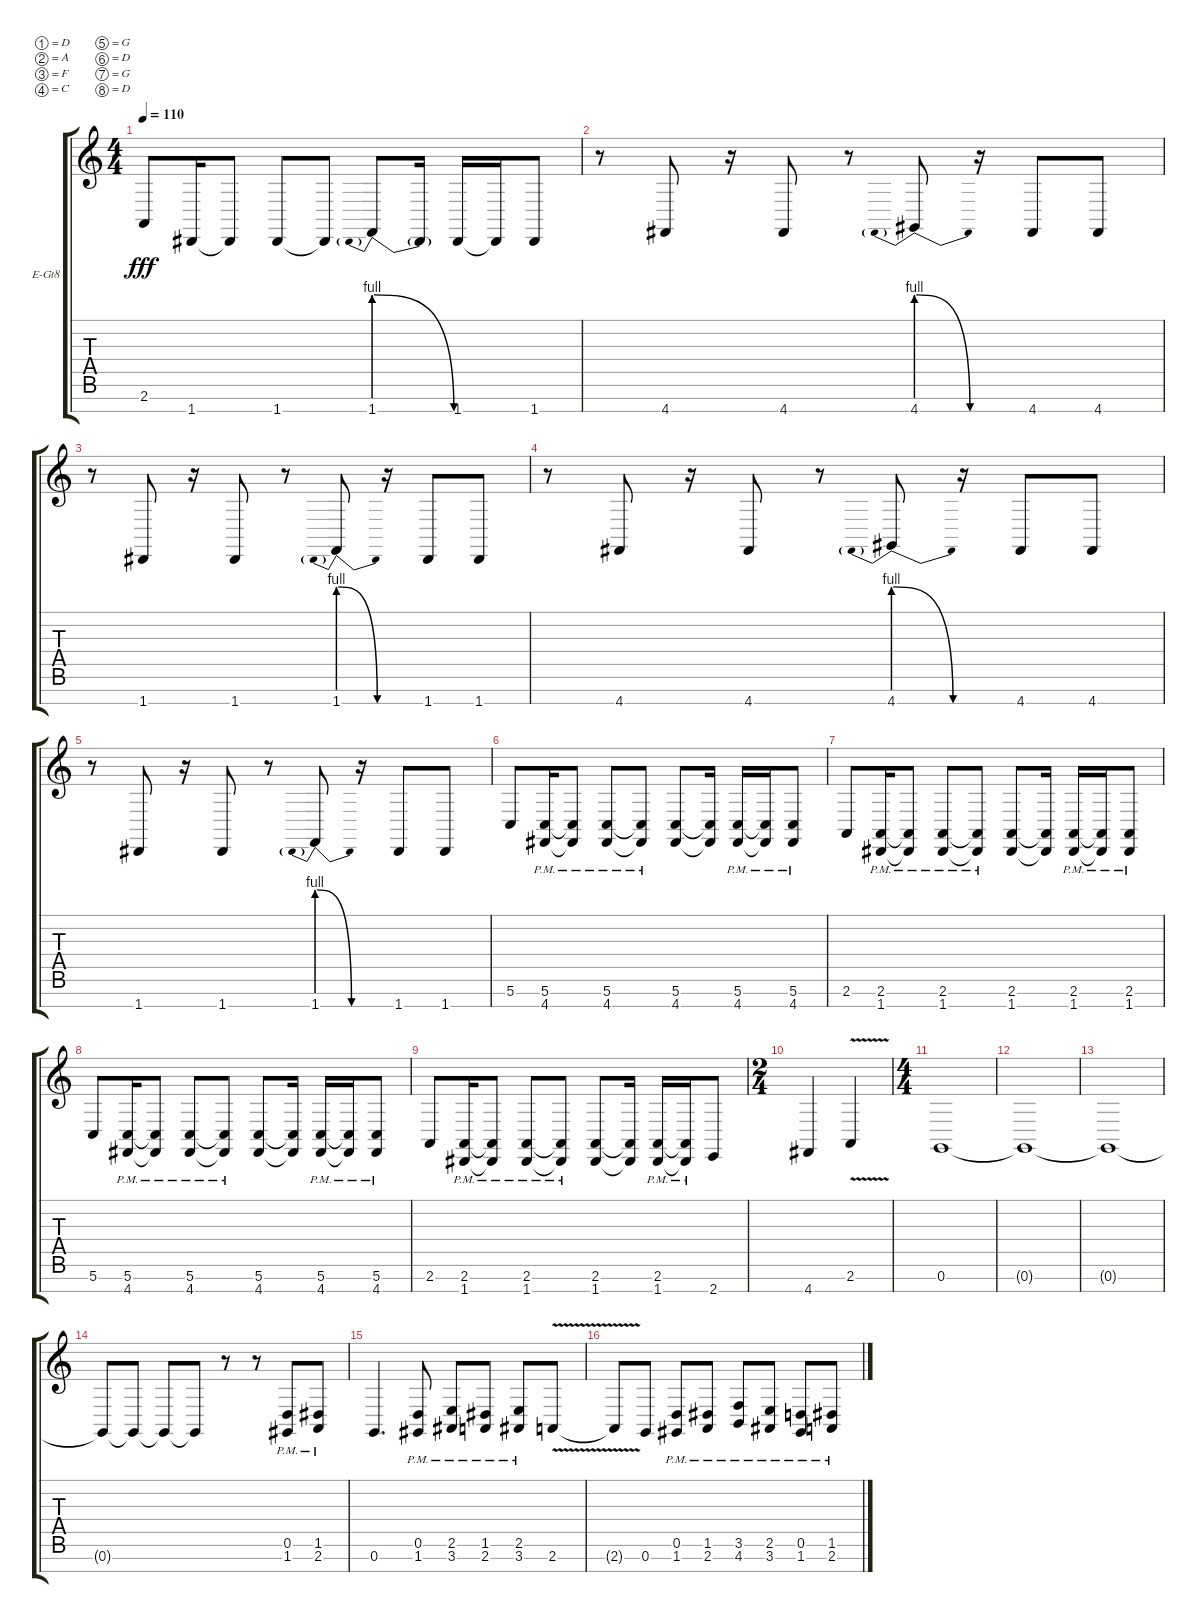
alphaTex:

\bracketExtendMode groupsimilarinstruments
\firstSystemTrackNameOrientation horizontal
\otherSystemsTrackNameOrientation horizontal
\track ("Jae" "E-Gt8") {instrument distortionguitar}
\staff {score tabs}
\tuning (D4 A3 F3 C3 G2 D2 G1 D1)
\ts (4 4)
\tempo 110
\clef g2
\ks c
2.7.8{dy fff} 1.8.16 1.8{t}.8 1.8.8 1.8{t}.8 1.8{be (prebendrelease 0 4 59.4 0)}.8 1.8{t}.16 1.8.16 1.8{t}.16 1.8.8 |
r.8 4.8.8 r.16 4.8.8 r.8 4.8{be (prebendrelease 0 4 59.4 0)}.8 r.16 4.8.8 4.8.8 |
r.8 1.8.8 r.16 1.8.8 r.8 1.8{be (prebendrelease 0 4 59.4 0)}.8 r.16 1.8.8 1.8.8 |
r.8 4.8.8 r.16 4.8.8 r.8 4.8{be (prebendrelease 0 4 59.4 0)}.8 r.16 4.8.8 4.8.8 |
r.8 1.8.8 r.16 1.8.8 r.8 1.8{be (prebendrelease 0 4 59.4 0)}.8 r.16 1.8.8 1.8.8 |
5.7.8 (4.8{pm} 5.7{pm}).16 (4.8{pm t} 5.7{pm t}).8 (4.8{pm} 5.7{pm}).8 (4.8{pm t} 5.7{pm t}).8 (4.8 5.7).8 (4.8{t} 5.7{t}).16 (4.8{pm} 5.7{pm}).16 (4.8{pm t} 5.7{pm t}).16 (4.8{pm} 5.7{pm}).8 |
2.7.8 (1.8{pm} 2.7{pm}).16 (1.8{pm t} 2.7{pm t}).8 (1.8{pm} 2.7{pm}).8 (1.8{pm t} 2.7{pm t}).8 (1.8 2.7).8 (1.8{t} 2.7{t}).16 (1.8{pm} 2.7{pm}).16 (1.8{pm t} 2.7{pm t}).16 (1.8{pm} 2.7{pm}).8 |
5.7.8 (4.8{pm} 5.7{pm}).16 (4.8{pm t} 5.7{pm t}).8 (4.8{pm} 5.7{pm}).8 (4.8{pm t} 5.7{pm t}).8 (4.8 5.7).8 (4.8{t} 5.7{t}).16 (4.8{pm} 5.7{pm}).16 (4.8{pm t} 5.7{pm t}).16 (4.8{pm} 5.7{pm}).8 |
2.7.8 (1.8{pm} 2.7{pm}).16 (1.8{pm t} 2.7{pm t}).8 (1.8{pm} 2.7{pm}).8 (1.8{pm t} 2.7{pm t}).8 (1.8 2.7).8 (1.8{t} 2.7{t}).16 (1.8{pm} 2.7{pm}).16 (1.8{pm t} 2.7{pm t}).16 2.8.8 |
\ts (2 4)
4.8.4 2.7{v}.4 |
\ts (4 4)
0.7.1 |
0.7{t}.1 |
0.7{t}.1 |
0.7{t}.8 0.7{t}.8 0.7{t}.8 0.7{t}.8 r.8 r.8 (1.7{pm} 0.6{pm}).8 (2.7{pm} 1.6{pm}).8 |
0.7.4{d} (1.7{pm} 0.6{pm}).8 (3.7{pm} 2.6{pm}).8 (2.7{pm} 1.6{pm}).8 (3.7{pm} 2.6{pm}).8 2.7{v}.8 |
2.7{v t}.8 0.7.8 (1.7{pm} 0.6{pm}).8 (2.7{pm} 1.6{pm}).8 (4.7{pm} 3.6{pm}).8 (3.7{pm} 2.6{pm}).8 (1.7{pm} 0.6{pm}).8 (2.7{pm} 1.6{pm}).8
